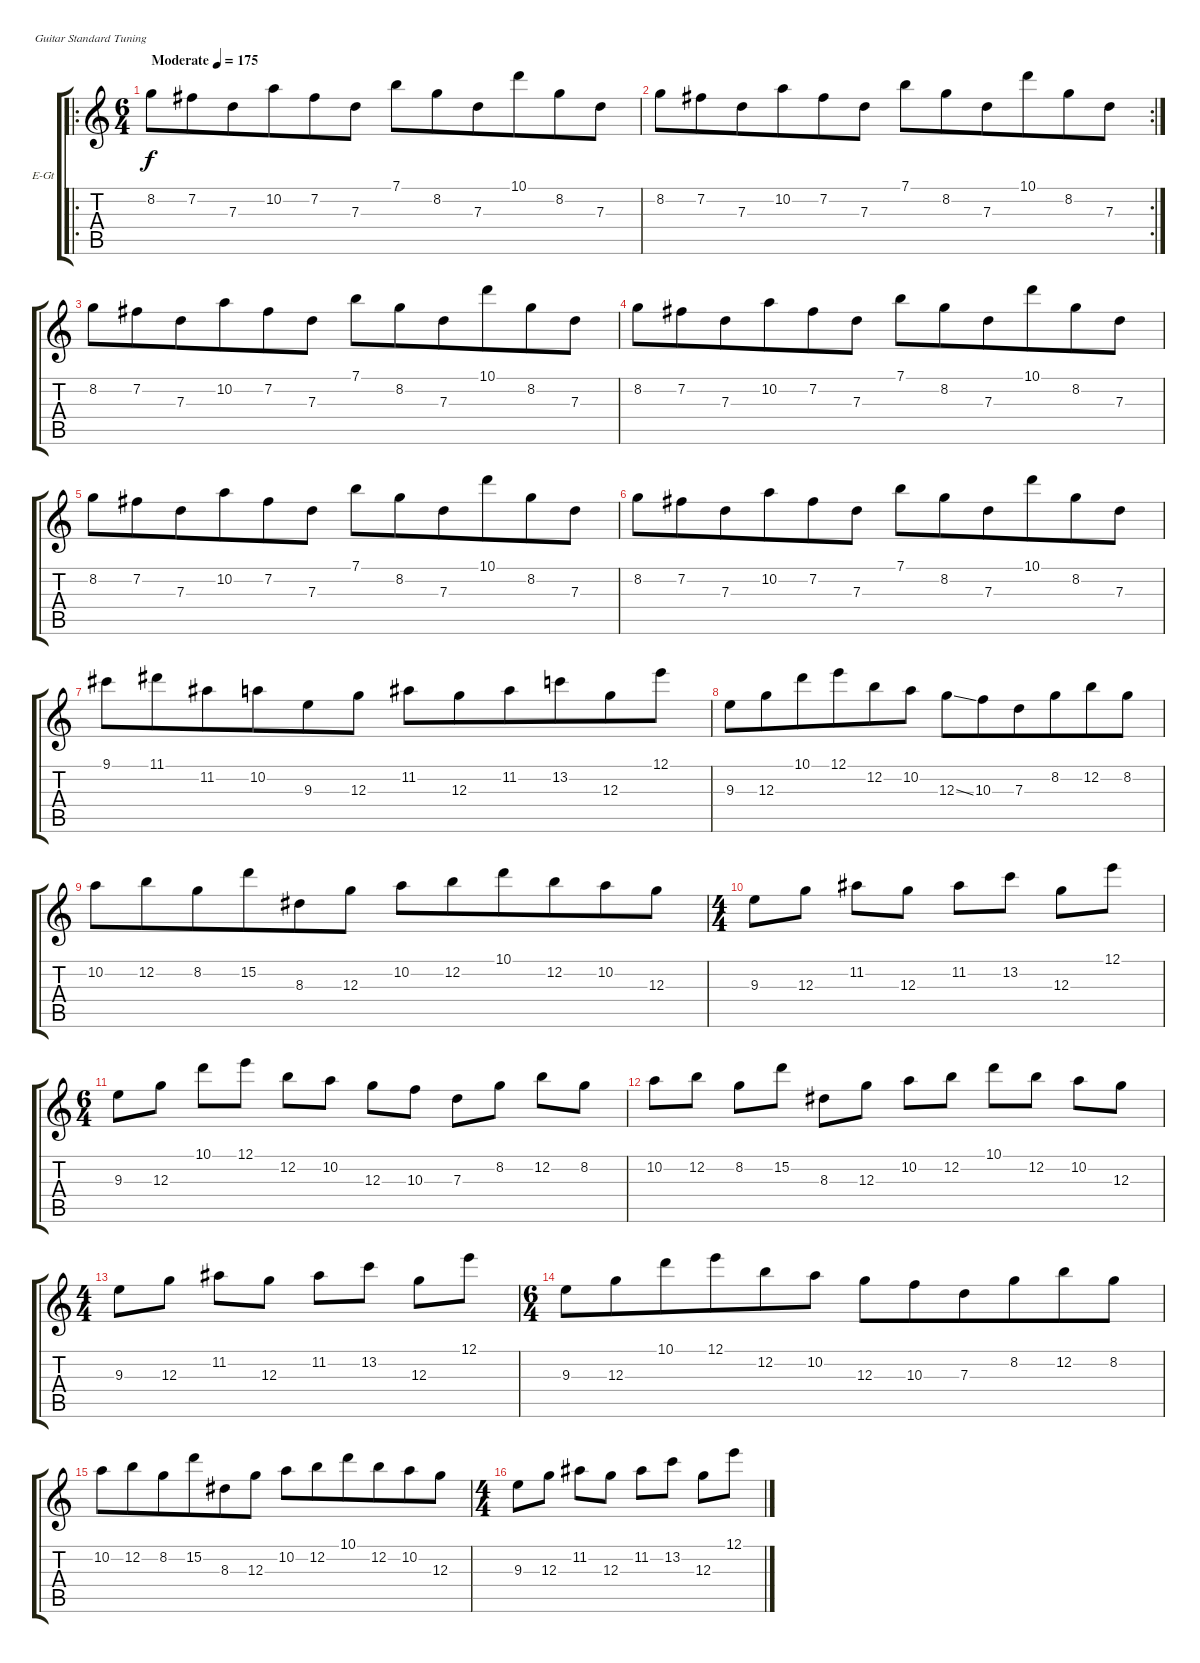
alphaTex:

\bracketExtendMode groupsimilarinstruments
\firstSystemTrackNameOrientation horizontal
\otherSystemsTrackNameOrientation horizontal
\track ("Track 1" "E-Gt") {instrument distortionguitar}
\staff {score tabs}
\tuning (E4 B3 G3 D3 A2 E2)
\ro
\ts (6 4)
\beaming (8 6 6)
\tempo (175 "Moderate")
\clef g2
\ks c
8.2.8{dy f instrument distortionguitar} 7.2.8 7.3.8 10.2.8 7.2.8 7.3.8 7.1.8 8.2.8 7.3.8 10.1.8 8.2.8 7.3.8 |
\rc 2
8.2.8 7.2.8 7.3.8 10.2.8 7.2.8 7.3.8 7.1.8 8.2.8 7.3.8 10.1.8 8.2.8 7.3.8 |
8.2.8 7.2.8 7.3.8 10.2.8 7.2.8 7.3.8 7.1.8 8.2.8 7.3.8 10.1.8 8.2.8 7.3.8 |
8.2.8 7.2.8 7.3.8 10.2.8 7.2.8 7.3.8 7.1.8 8.2.8 7.3.8 10.1.8 8.2.8 7.3.8 |
8.2.8 7.2.8 7.3.8 10.2.8 7.2.8 7.3.8 7.1.8 8.2.8 7.3.8 10.1.8 8.2.8 7.3.8 |
8.2.8 7.2.8 7.3.8 10.2.8 7.2.8 7.3.8 7.1.8 8.2.8 7.3.8 10.1.8 8.2.8 7.3.8 |
9.1.8 11.1.8 11.2.8 10.2.8 9.3.8 12.3.8 11.2.8 12.3.8 11.2.8 13.2.8 12.3.8 12.1.8 |
9.3.8 12.3.8 10.1.8 12.1.8 12.2.8 10.2.8 12.3{ss}.8 10.3.8 7.3.8 8.2.8 12.2.8 8.2.8 |
10.2.8 12.2.8 8.2.8 15.2.8 8.3.8 12.3.8 10.2.8 12.2.8 10.1.8 12.2.8 10.2.8 12.3.8 |
\ts (4 4)
\beaming (8 2 2 2 2)
9.3.8 12.3.8 11.2.8 12.3.8 11.2.8 13.2.8 12.3.8 12.1.8 |
\ts (6 4)
9.3.8 12.3.8 10.1.8 12.1.8 12.2.8 10.2.8 12.3.8 10.3.8 7.3.8 8.2.8 12.2.8 8.2.8 |
10.2.8 12.2.8 8.2.8 15.2.8 8.3.8 12.3.8 10.2.8 12.2.8 10.1.8 12.2.8 10.2.8 12.3.8 |
\ts (4 4)
9.3.8 12.3.8 11.2.8 12.3.8 11.2.8 13.2.8 12.3.8 12.1.8 |
\ts (6 4)
\beaming (8 6 6)
9.3.8 12.3.8 10.1.8 12.1.8 12.2.8 10.2.8 12.3.8 10.3.8 7.3.8 8.2.8 12.2.8 8.2.8 |
10.2.8 12.2.8 8.2.8 15.2.8 8.3.8 12.3.8 10.2.8 12.2.8 10.1.8 12.2.8 10.2.8 12.3.8 |
\ts (4 4)
\beaming (8 2 2 2 2)
9.3.8 12.3.8 11.2.8 12.3.8 11.2.8 13.2.8 12.3.8 12.1.8
